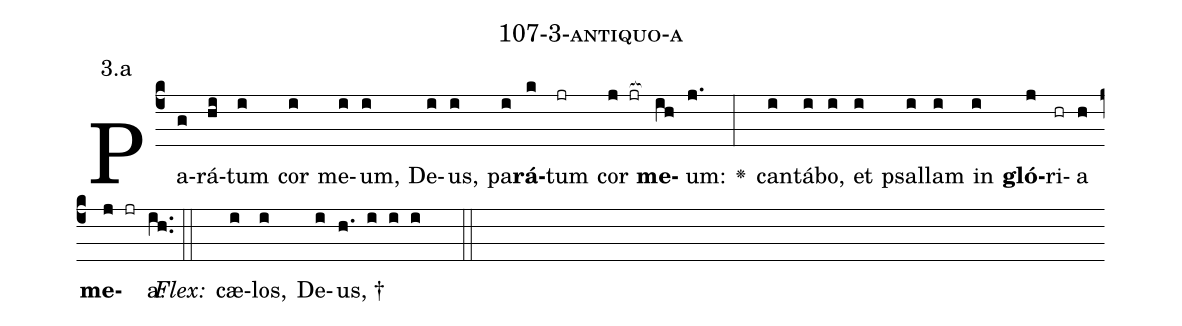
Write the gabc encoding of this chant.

name: 107-3-antiquo-a;
annotation: 3.a;
%%
(c4)Pa(g)rá(hi)tum(i) cor(i) me(i)um,(i) De(i)us,(i) pa(i)<b>rá</b>(k)tum(jr) cor(j jr[ocb:1{]) <b>me</b>(ih[ocb:0}])um:(j.) <v>\greheightstar</v>(:) can(i)tá(i)bo,(i) et(i) psal(i)lam(i) in(i) <b>gló</b>(j)ri(hr)a(h) <b>me</b>(j jr)a.(ih..) (::)
<i>Flex:</i>()  cæ(i)los,(i) De(i)us, †(h. i i i  ::)

%E(i) u(i) o(j) u(h) a(j) e.(ih..) (::)
